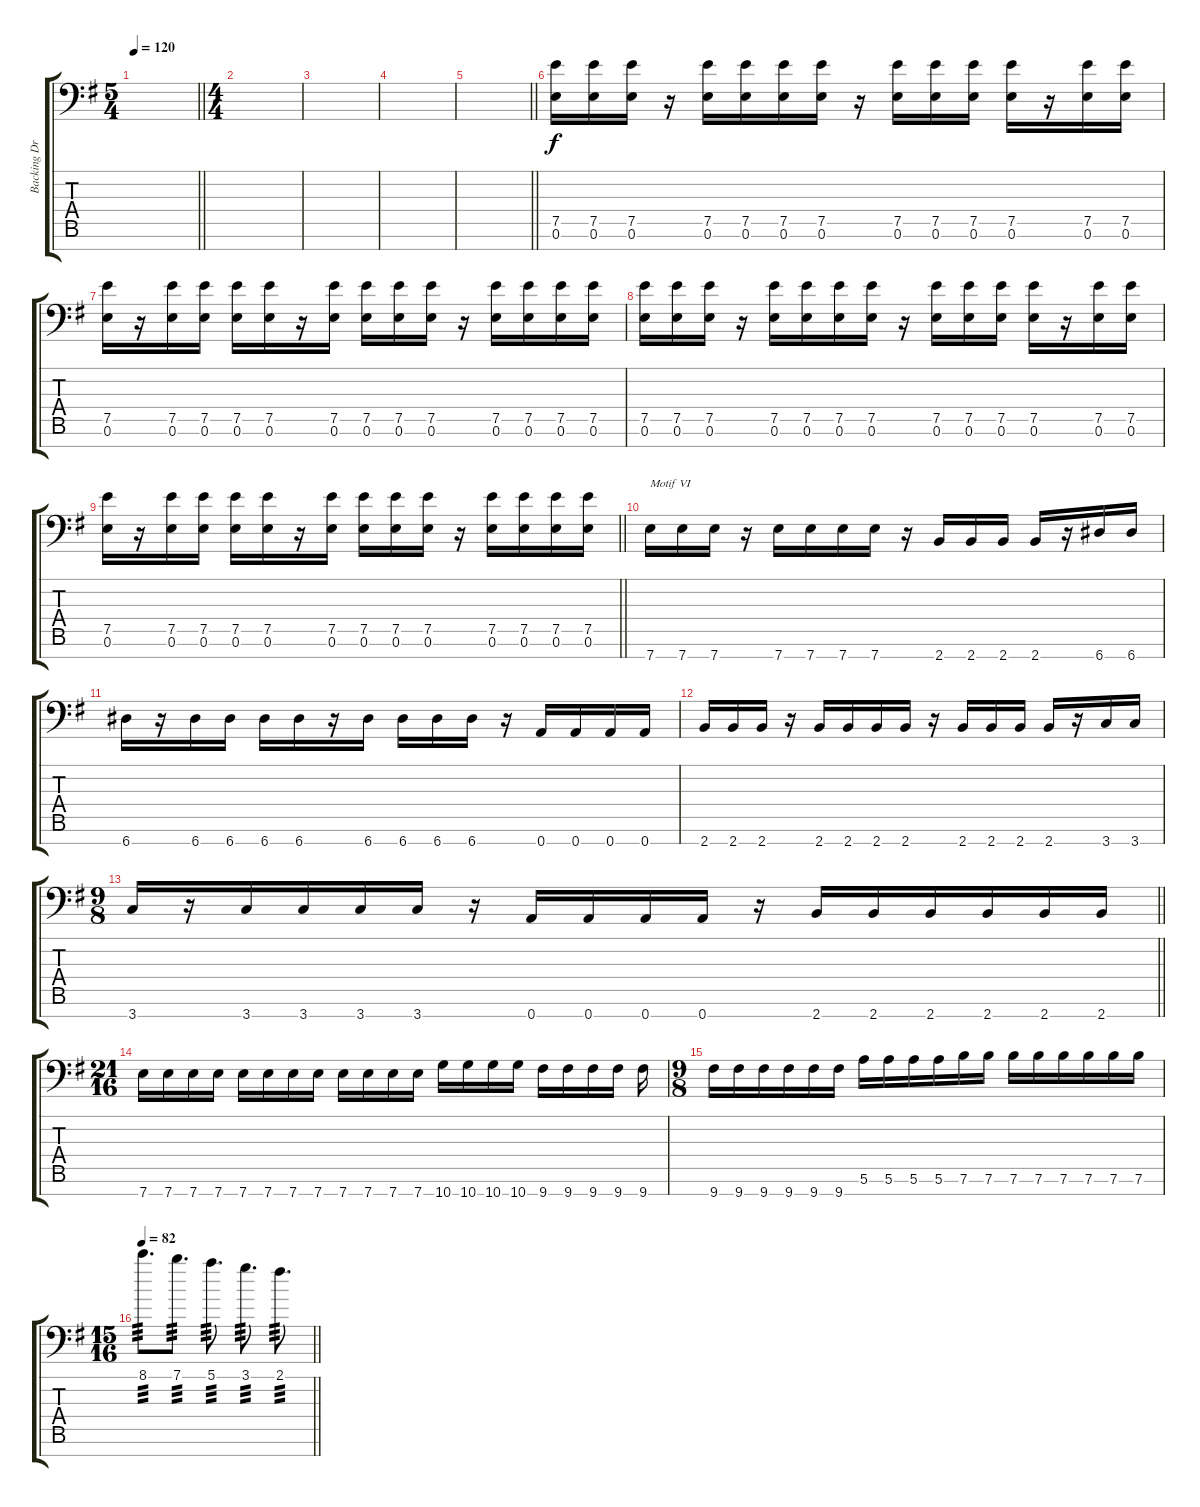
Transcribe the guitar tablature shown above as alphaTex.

\track ("Backing Dropped A" "Backing Dr") {instrument distortionguitar}
\staff {score tabs}
\tuning (E4 B3 G3 D3 A2 E2 A1) {hide}
\ts (5 4)
\tempo 120
\clef f4
\barLineRight lightlight
\ks eminor
|
\ts (4 4)
\section ("" "")
|
|
|
\barLineRight lightlight
|
(7.5 0.6).16{instrument distortionguitar} (7.5 0.6).16 (7.5 0.6).16 r.16 (7.5 0.6).16 (7.5 0.6).16 (7.5 0.6).16 (7.5 0.6).16 r.16 (7.5 0.6).16 (7.5 0.6).16 (7.5 0.6).16 (7.5 0.6).16 r.16 (7.5 0.6).16 (7.5 0.6).16 |
(7.5 0.6).16 r.16 (7.5 0.6).16 (7.5 0.6).16 (7.5 0.6).16 (7.5 0.6).16 r.16 (7.5 0.6).16 (7.5 0.6).16 (7.5 0.6).16 (7.5 0.6).16 r.16 (7.5 0.6).16 (7.5 0.6).16 (7.5 0.6).16 (7.5 0.6).16 |
(7.5 0.6).16 (7.5 0.6).16 (7.5 0.6).16 r.16 (7.5 0.6).16 (7.5 0.6).16 (7.5 0.6).16 (7.5 0.6).16 r.16 (7.5 0.6).16 (7.5 0.6).16 (7.5 0.6).16 (7.5 0.6).16 r.16 (7.5 0.6).16 (7.5 0.6).16 |
\barLineRight lightlight
(7.5 0.6).16 r.16 (7.5 0.6).16 (7.5 0.6).16 (7.5 0.6).16 (7.5 0.6).16 r.16 (7.5 0.6).16 (7.5 0.6).16 (7.5 0.6).16 (7.5 0.6).16 r.16 (7.5 0.6).16 (7.5 0.6).16 (7.5 0.6).16 (7.5 0.6).16 |
\section ("" "")
7.7.16{txt "Motif VI"} 7.7.16 7.7.16 r.16 7.7.16 7.7.16 7.7.16 7.7.16 r.16 2.7.16 2.7.16 2.7.16 2.7.16 r.16 6.7.16 6.7.16 |
6.7.16 r.16 6.7.16 6.7.16 6.7.16 6.7.16 r.16 6.7.16 6.7.16 6.7.16 6.7.16 r.16 0.7.16 0.7.16 0.7.16 0.7.16 |
2.7.16 2.7.16 2.7.16 r.16 2.7.16 2.7.16 2.7.16 2.7.16 r.16 2.7.16 2.7.16 2.7.16 2.7.16 r.16 3.7.16 3.7.16 |
\ts (9 8)
\barLineRight lightlight
3.7.16 r.16 3.7.16 3.7.16 3.7.16 3.7.16 r.16 0.7.16 0.7.16 0.7.16 0.7.16 r.16 2.7.16 2.7.16 2.7.16 2.7.16 2.7.16 2.7.16 |
\ts (21 16)
7.7.16 7.7.16 7.7.16 7.7.16 7.7.16 7.7.16 7.7.16 7.7.16 7.7.16 7.7.16 7.7.16 7.7.16 10.7.16 10.7.16 10.7.16 10.7.16 9.7.16 9.7.16 9.7.16 9.7.16 9.7.16 |
\ts (9 8)
9.7.16 9.7.16 9.7.16 9.7.16 9.7.16 9.7.16 5.6.16 5.6.16 5.6.16 5.6.16 7.6.16 7.6.16 7.6.16 7.6.16 7.6.16 7.6.16 7.6.16 7.6.16 |
\ts (15 16)
\tempo 82
\barLineRight lightlight
8.1.8{d tp 3} 7.1.8{d tp 3} 5.1.8{d tp 3} 3.1.8{d tp 3} 2.1.8{d tp 3}
